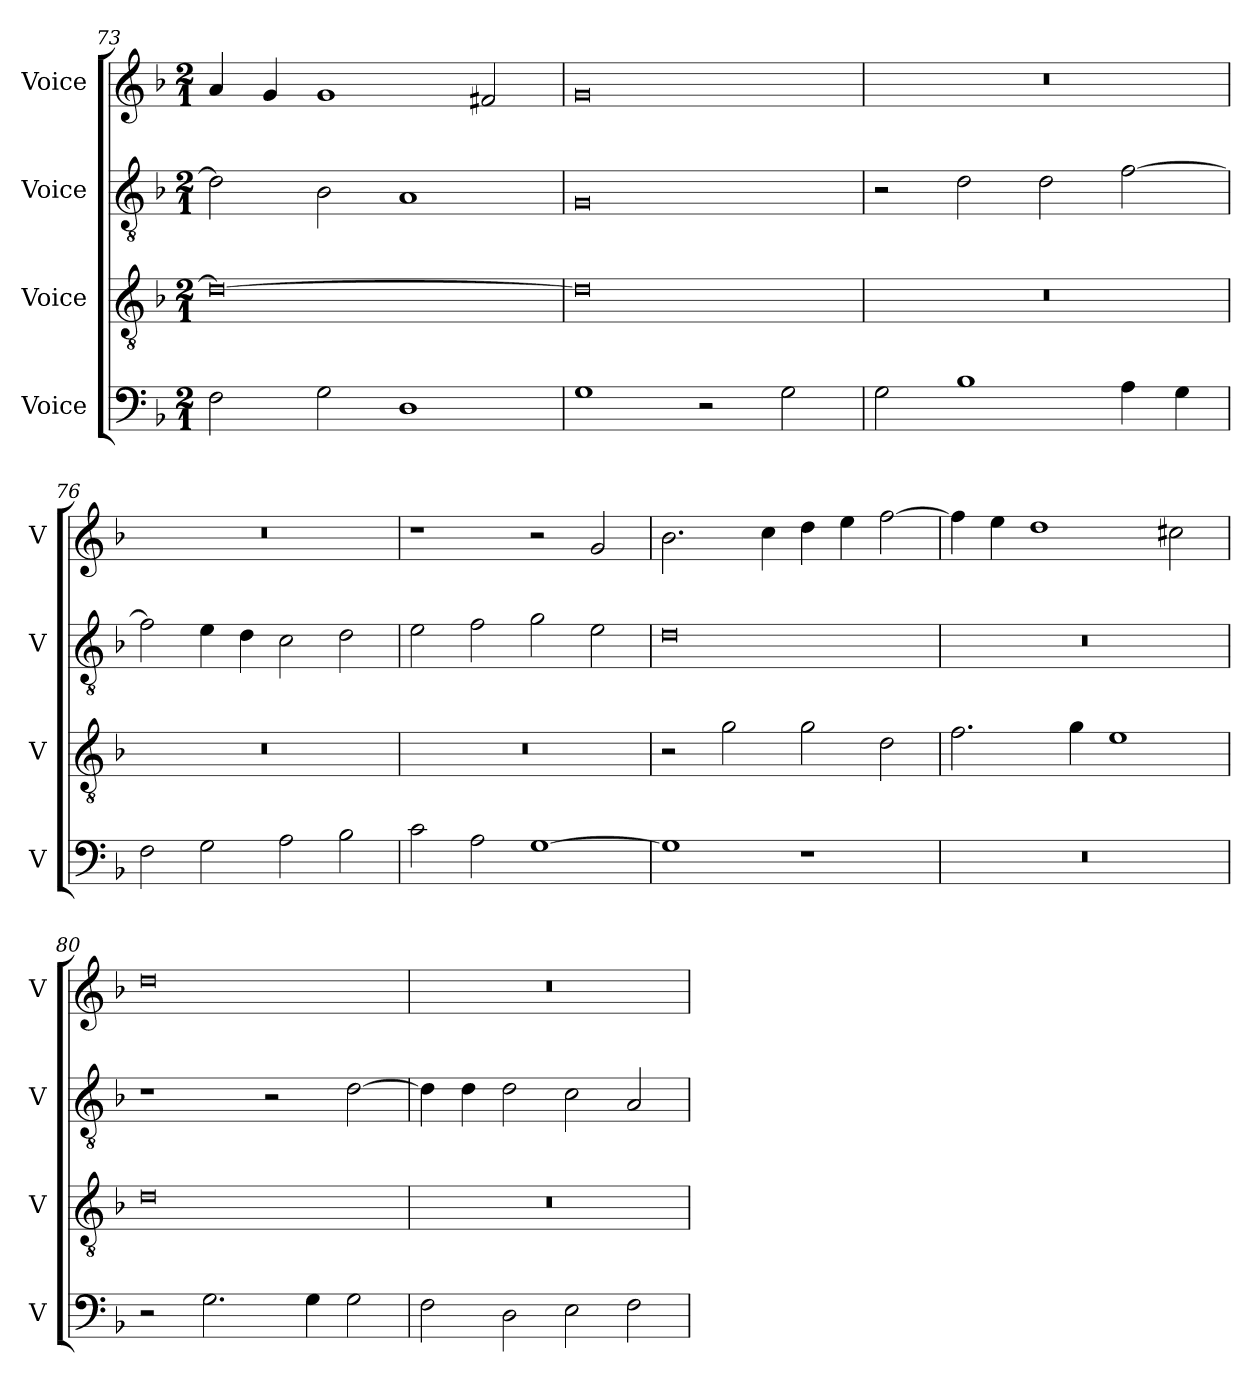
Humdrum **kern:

**kern	**kern	**kern	**kern
*part4	*part3	*part2	*part1
*staff4	*staff3	*staff2	*staff1
*I"Voice	*I"Voice	*I"Voice	*I"Voice
*I'V	*I'V	*I'V	*I'V
*clefF4	*clefGv2	*clefGv2	*clefG2
*k[b-]	*k[b-]	*k[b-]	*k[b-]
*M2/1	*M2/1	*M2/1	*M2/1
=73	=73	=73	=73
2F\	0d_	2d\]	4a/
.	.	.	4g/
2G\	.	2B-\	1g
1D	.	1A	.
.	.	.	2f#X/
=74	=74	=74	=74
1G	0d]	0G	0g
2r	.	.	.
2G\	.	.	.
!!LO:PB:g=z
=75	=75	=75	=75
2G\	0r	2r	0r
1B-	.	2d\	.
.	.	2d\	.
4A\	.	[2f\	.
4G\	.	.	.
=76	=76	=76	=76
2F\	0r	2f\]	0r
2G\	.	4e\	.
.	.	4d\	.
2A\	.	2c\	.
2B-\	.	2d\	.
=77	=77	=77	=77
2c\	0r	2e\	1r
2A\	.	2f\	.
[1G	.	2g\	2r
.	.	2e\	2g/
!!LO:LB:g=z
=78	=78	=78	=78
1G]	2r	0d	2.b-\
.	2g\	.	.
.	.	.	4cc\
1r	2g\	.	4dd\
.	.	.	4ee\
.	2d\	.	[2ff\
=79	=79	=79	=79
0r	2.f\	0r	4ff\]
.	.	.	4ee\
.	.	.	1dd
.	4g\	.	.
.	1e	.	.
.	.	.	2cc#X\
=80	=80	=80	=80
2r	0d	1r	0dd
2.G\	.	.	.
.	.	2r	.
4G\	.	.	.
2G\	.	[2d\	.
!!LO:LB:g=z
=81	=81	=81	=81
2F\	0r	4d\]	0r
.	.	4d\	.
2D\	.	2d\	.
2E\	.	2c\	.
2F\	.	2A/	.
=	=	=	=
*-	*-	*-	*-
